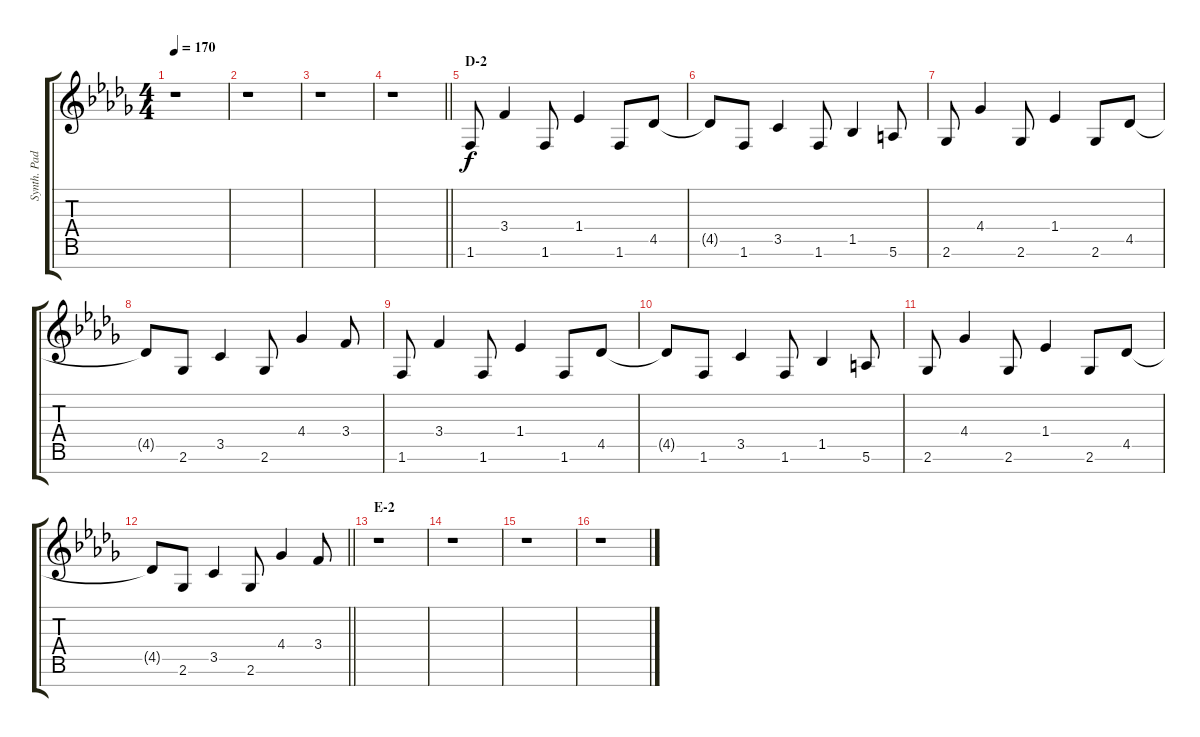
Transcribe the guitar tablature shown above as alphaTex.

\track ("Synth. Pad I" "Synth. Pad") {instrument lead1square}
\staff {score tabs}
\tuning (E5 B4 G4 D4 A3 E3 B2) {hide}
\ts (4 4)
\tempo 170
\clef g2
\ks db
r.1{dy f} |
r.1 |
r.1 |
\barLineRight lightlight
r.1 |
\section ("" "D-2")
1.6.8 3.4.4 1.6.8 1.4.4 1.6.8 4.5.8 |
4.5{t}.8 1.6.8 3.5.4 1.6.8 1.5.4 5.6.8 |
2.6.8 4.4.4 2.6.8 1.4.4 2.6.8 4.5.8 |
4.5{t}.8 2.6.8 3.5.4 2.6.8 4.4.4 3.4.8 |
1.6.8 3.4.4 1.6.8 1.4.4 1.6.8 4.5.8 |
4.5{t}.8 1.6.8 3.5.4 1.6.8 1.5.4 5.6.8 |
2.6.8 4.4.4 2.6.8 1.4.4 2.6.8 4.5.8 |
\barLineRight lightlight
4.5{t}.8 2.6.8 3.5.4 2.6.8 4.4.4 3.4.8 |
\section ("" "E-2")
r.1 |
r.1 |
r.1 |
r.1
